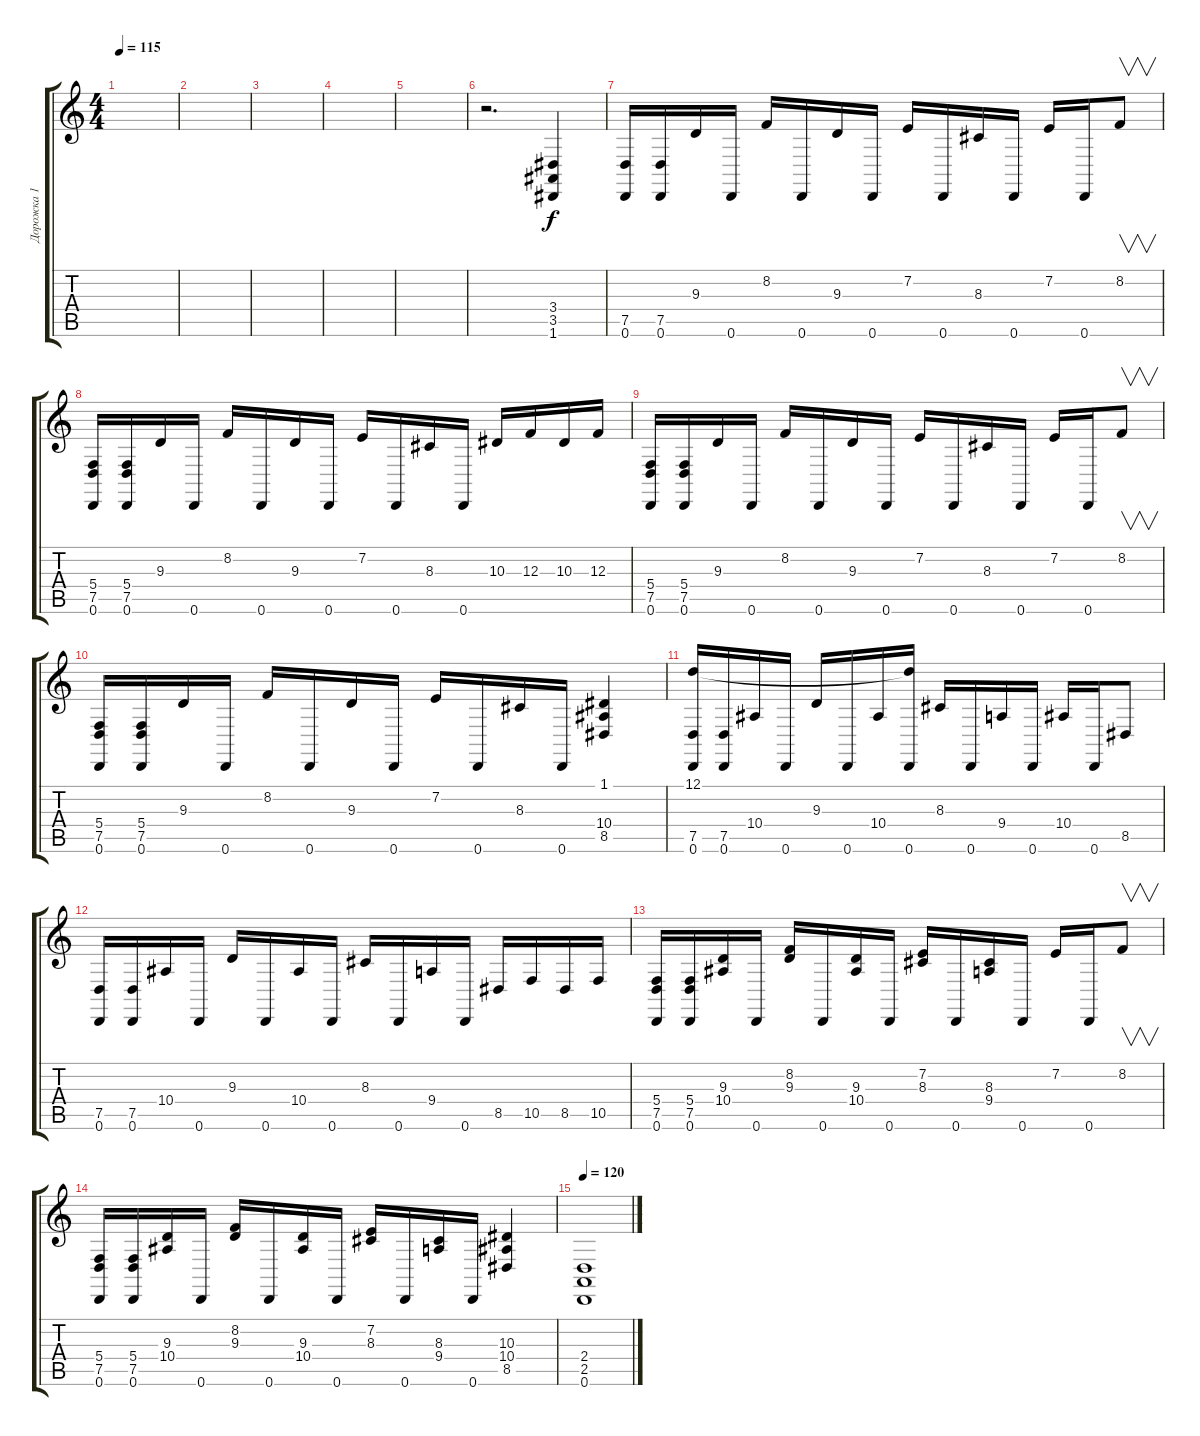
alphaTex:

\track ("Дорожка 1" "Дорожка 1") {instrument fx7echoes}
\staff {score tabs}
\tuning (D4 A3 F3 C3 G2 D2) {hide}
\ts (4 4)
\tempo 115
\tempo 80
\tempo 115
\clef g2
\ks c
|
|
|
|
|
r.2{d} (3.4 3.5 1.6).4 |
(7.5 0.6).16 (7.5 0.6).16 9.3.16 0.6.16 8.2.16 0.6.16 9.3.16 0.6.16 7.2.16 0.6.16 8.3.16 0.6.16 7.2.16 0.6.16 8.2.8{v} |
(5.4 7.5 0.6).16 (5.4 7.5 0.6).16 9.3.16 0.6.16 8.2.16 0.6.16 9.3.16 0.6.16 7.2.16 0.6.16 8.3.16 0.6.16 10.3.16 12.3.16 10.3.16 12.3.16 |
(5.4 7.5 0.6).16 (5.4 7.5 0.6).16 9.3.16 0.6.16 8.2.16 0.6.16 9.3.16 0.6.16 7.2.16 0.6.16 8.3.16 0.6.16 7.2.16 0.6.16 8.2.8{v} |
(5.4 7.5 0.6).16 (5.4 7.5 0.6).16 9.3.16 0.6.16 8.2.16 0.6.16 9.3.16 0.6.16 7.2.16 0.6.16 8.3.16 0.6.16 (1.1 10.4 8.5).4 |
(12.1 7.5 0.6).16 (7.5 0.6).16 10.4.16 0.6.16 9.3.16 0.6.16 10.4.16 (12.1{t} 0.6).16 8.3.16 0.6.16 9.4.16 0.6.16 10.4.16 0.6.16 8.5.8 |
(7.5 0.6).16 (7.5 0.6).16 10.4.16 0.6.16 9.3.16 0.6.16 10.4.16 0.6.16 8.3.16 0.6.16 9.4.16 0.6.16 8.5.16 10.5.16 8.5.16 10.5.16 |
(5.4 7.5 0.6).16 (5.4 7.5 0.6).16 (9.3 10.4).16 0.6.16 (8.2 9.3).16 0.6.16 (9.3 10.4).16 0.6.16 (7.2 8.3).16 0.6.16 (8.3 9.4).16 0.6.16 7.2.16 0.6.16 8.2.8{v} |
(5.4 7.5 0.6).16 (5.4 7.5 0.6).16 (9.3 10.4).16 0.6.16 (8.2 9.3).16 0.6.16 (9.3 10.4).16 0.6.16 (7.2 8.3).16 0.6.16 (8.3 9.4).16 0.6.16 (10.3 10.4 8.5).4 |
\tempo 120
(2.4 2.5 0.6).1
